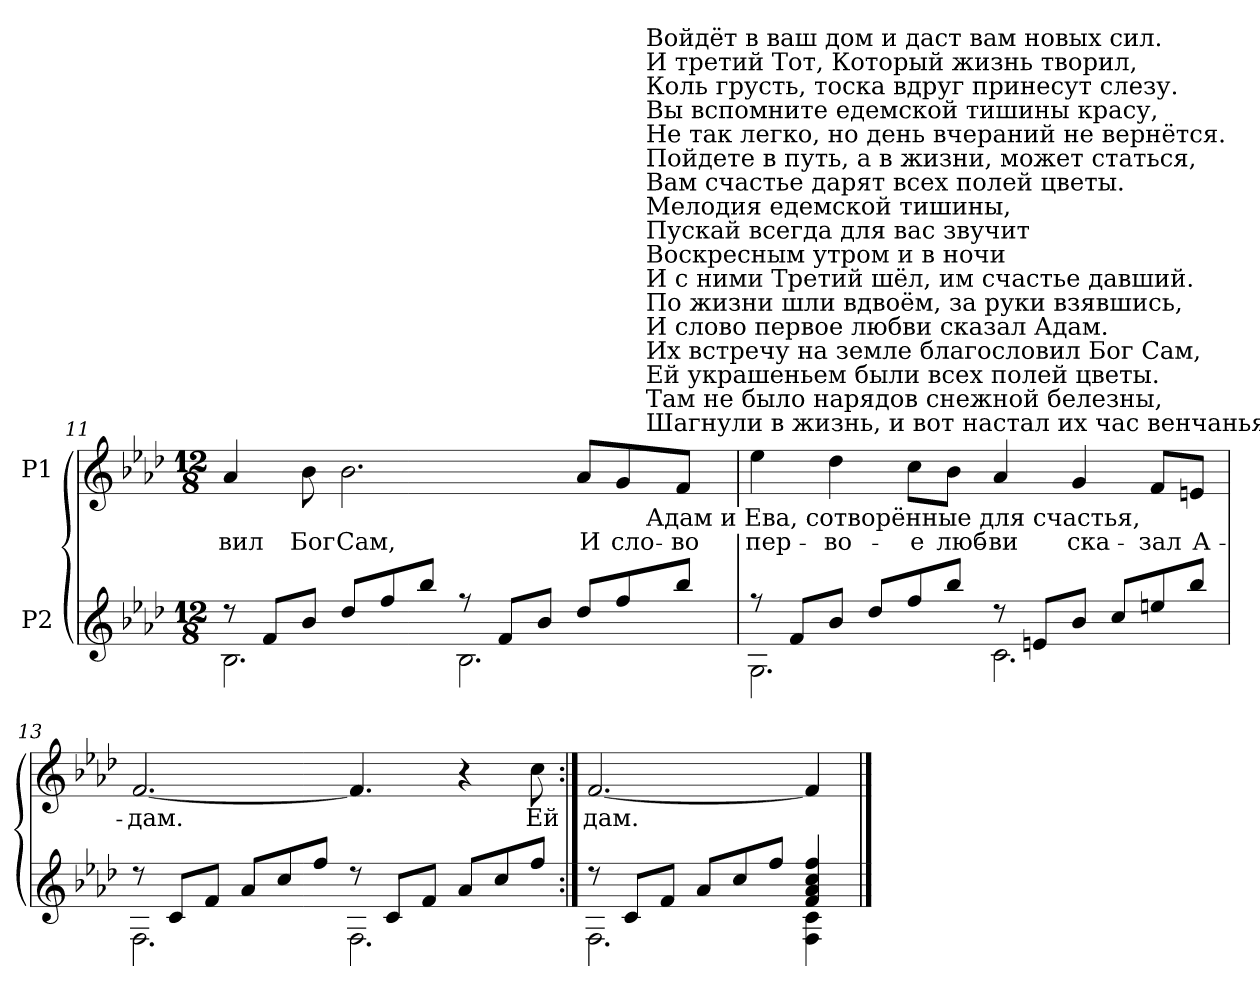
**kern	**kern	**text
*part2	*part1	*part1
*staff2	*staff1	*staff1
*I"P2	*I"P1	*
!!LO:LB:g=z
*clefG2	*clefG2	*
*ITrd7c12	*	*
*k[b-e-a-d-]	*k[b-e-a-d-]	*
*A-:	*A-:	*
*M12/8	*M12/8	*
=11	=11	=11
*^	*	*
!	!	!	!LO:LY:b:color=#000000
*	*	*^	*
8r	2.BB-i\	4a-i/	1ryy	-вил
8Fi/L	.	.	.	.
!	!	!	!	!LO:LY:b:color=#000000
8B-i/J	.	8b-i\	.	Бог
!	!	!	!	!LO:LY:b:color=#000000
8d-i/L	.	2.b-i\	.	Сам,
8fi/	.	.	.	.
8b-i/J	.	.	.	.
8r	2.BB-i\	.	.	.
8Fi/L	.	.	.	.
8B-i/J	.	.	4ryy	.
!	!	!	!	!LO:LY:b:color=#000000
8d-i/L	.	8a-i/L	.	И
!	!	!	!	!LO:LY:b:color=#000000
8fi/	.	8gi/	32ryy	сло-
.	.	.	128ryy	.
.	.	.	256ryy	.
.	.	.	1024ryy	.
!	!	!	!LO:TX:b:t=Адам и Ева, сотворённые для счастья,	!
!	!	!	!LO:TX:t=Шагнули в жизнь, и вот настал их час венчанья.	!
!	!	!	!LO:TX:t=Там не было нарядов снежной белезны,	!
!	!	!	!LO:TX:t=Ей украшеньем были всех полей цветы.	!
!	!	!	!LO:TX:t=Их встречу на земле благословил Бог Сам,	!
!	!	!	!LO:TX:t=И слово первое любви сказал Адам.	!
!	!	!	!LO:TX:t=По жизни шли вдвоём, за руки взявшись,	!
!	!	!	!LO:TX:t=И с ними Третий шёл, им счастье давший.	!
!	!	!	!LO:TX:t=Воскресным утром и в ночи	!
!	!	!	!LO:TX:t=Пускай всегда для вас звучит	!
!	!	!	!LO:TX:t=Мелодия едемской тишины,	!
!	!	!	!LO:TX:t=Вам счастье дарят всех полей цветы.	!
!	!	!	!LO:TX:t=Пойдете в путь, а в жизни, может статься,	!
!	!	!	!LO:TX:t=Не так легко, но день вчераний не вернётся.	!
!	!	!	!LO:TX:t=Вы вспомните едемской тишины красу,	!
!	!	!	!LO:TX:t=Коль грусть, тоска вдруг принесут слезу.	!
!	!	!	!LO:TX:t=И третий Тот, Который жизнь творил,	!
!	!	!	!LO:TX:t=Войдёт в ваш дом и даст вам новых сил.	!
.	.	.	8ryy	.
!	!	!	!	!LO:LY:b:color=#000000
8b-i/J	.	8fi/J	.	-во
.	.	.	16ryy	.
.	.	.	64ryy	.
.	.	.	512.ryy	.
*	*	*v	*v	*
=12	=12	=12	=12
*	*	*^	*
!	!	!	!	!LO:LY:b:color=#000000
*	*	*v	*v	*
8r	2.GGi\	4ee-i\	пер-
8Fi/L	.	.	.
!	!	!	!LO:LY:b:color=#000000
8B-i/J	.	4dd-i\	-во-
8d-i/L	.	.	.
!	!	!	!LO:LY:b:color=#000000
8fi/	.	8cci\L	-е
!	!	!	!LO:LY:b:color=#000000
8b-i/J	.	8b-i\J	люб-
!	!	!	!LO:LY:b:color=#000000
8r	2.Ci\	4a-i/	-ви
8Eni/L	.	.	.
!	!	!	!LO:LY:b:color=#000000
8B-i/J	.	4gi/	ска-
8ci/L	.	.	.
!	!	!	!LO:LY:b:color=#000000
8eni/	.	8fi/L	-зал
!	!	!	!LO:LY:b:color=#000000
8b-i/J	.	8eni/J	А-
=13	=13	=13	=13
!	!	!	!LO:LY:b:color=#000000
8r	2.FFi\	[<2.fi/	-дам.
8Ci/L	.	.	.
8Fi/J	.	.	.
8A-i/L	.	.	.
8ci/	.	.	.
8fi/J	.	.	.
8r	2.FFi\	4.fi/]	.
8Ci/L	.	.	.
8Fi/J	.	.	.
8A-i/L	.	4r	.
8ci/	.	.	.
!	!	!	!LO:LY:b:color=#000000
8fi/J	.	8cci\	Ей
=14:|!	=14:|!	=14:|!	=14:|!
!	!	!	!LO:LY:b:color=#000000
8r	2.FFi\	[<2.fi/	дам.
8Ci/L	.	.	.
8Fi/J	.	.	.
8A-i/L	.	.	.
8ci/	.	.	.
8fi/J	.	.	.
4Fi/ 4A-i 4ci 4fi	4FFi\ 4Ci	4fi/]	.
*v	*v	*	*
==	==	==
*-	*-	*-
